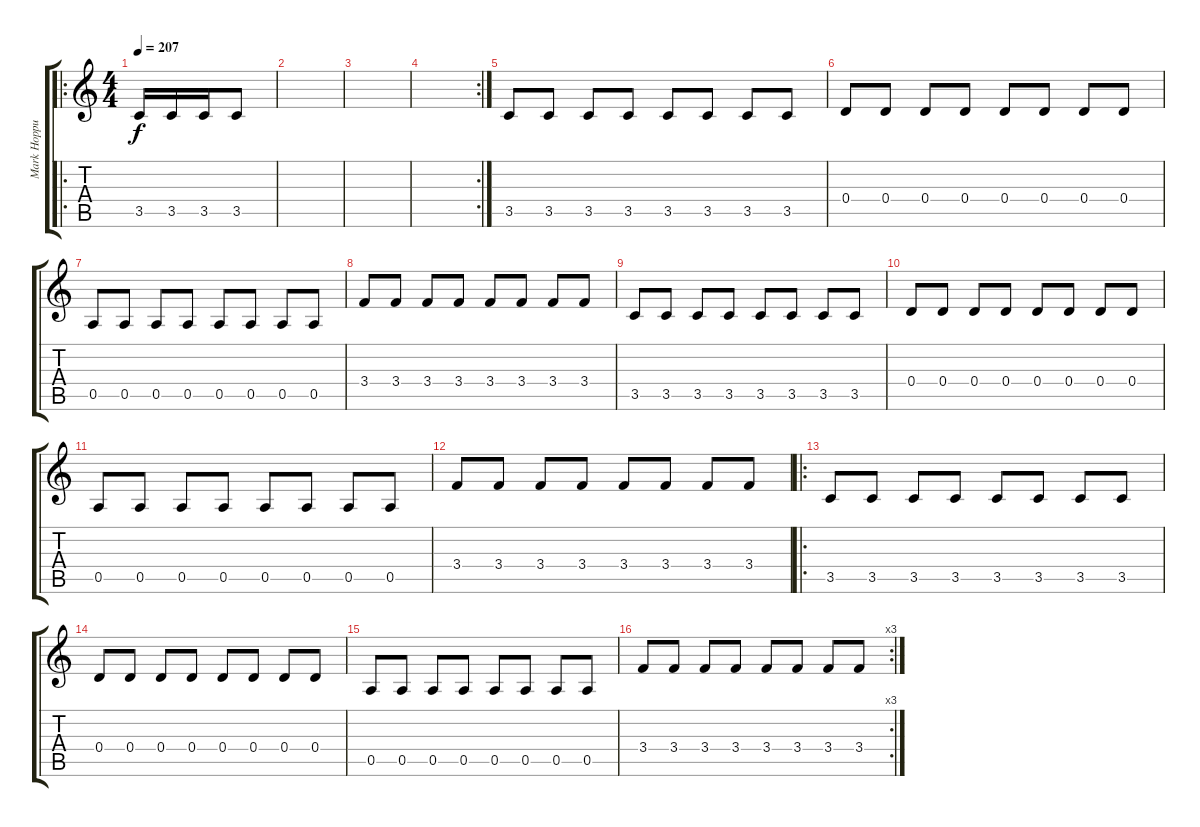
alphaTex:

\track ("Mark Hoppus" "Mark Hoppu") {instrument electricbasspick}
\staff {score tabs}
\tuning (E4 B3 G3 D3 A2 E2) {hide}
\ro
\ts (4 4)
\tempo 207
\clef g2
\ks c
3.5.16{dy f instrument electricbasspick} 3.5.16 3.5.16 3.5.8 |
|
|
\rc 2
|
3.5.8 3.5.8 3.5.8 3.5.8 3.5.8 3.5.8 3.5.8 3.5.8 |
0.4.8 0.4.8 0.4.8 0.4.8 0.4.8 0.4.8 0.4.8 0.4.8 |
0.5.8 0.5.8 0.5.8 0.5.8 0.5.8 0.5.8 0.5.8 0.5.8 |
3.4.8 3.4.8 3.4.8 3.4.8 3.4.8 3.4.8 3.4.8 3.4.8 |
3.5.8 3.5.8 3.5.8 3.5.8 3.5.8 3.5.8 3.5.8 3.5.8 |
0.4.8 0.4.8 0.4.8 0.4.8 0.4.8 0.4.8 0.4.8 0.4.8 |
0.5.8 0.5.8 0.5.8 0.5.8 0.5.8 0.5.8 0.5.8 0.5.8 |
3.4.8 3.4.8 3.4.8 3.4.8 3.4.8 3.4.8 3.4.8 3.4.8 |
\ro
3.5.8 3.5.8 3.5.8 3.5.8 3.5.8 3.5.8 3.5.8 3.5.8 |
0.4.8 0.4.8 0.4.8 0.4.8 0.4.8 0.4.8 0.4.8 0.4.8 |
0.5.8 0.5.8 0.5.8 0.5.8 0.5.8 0.5.8 0.5.8 0.5.8 |
\rc 3
3.4.8 3.4.8 3.4.8 3.4.8 3.4.8 3.4.8 3.4.8 3.4.8
